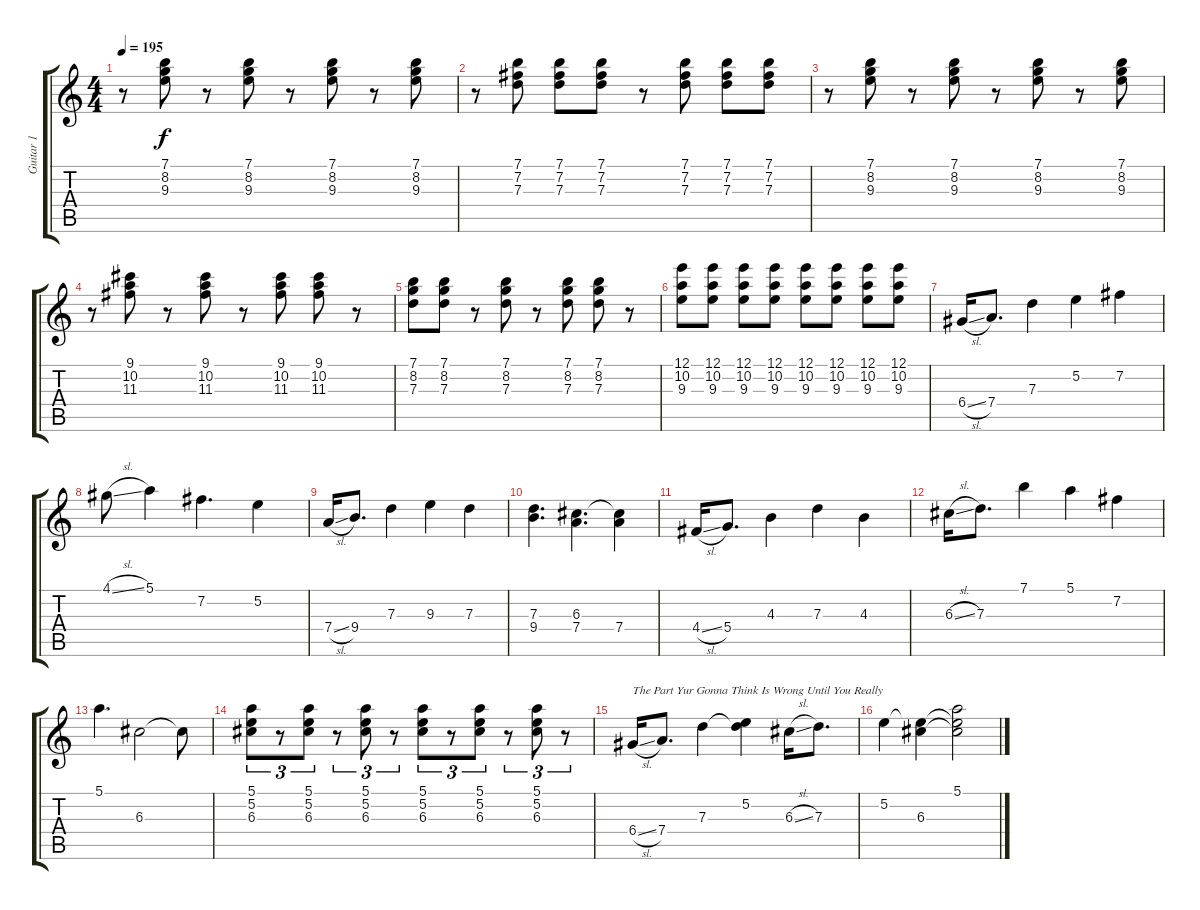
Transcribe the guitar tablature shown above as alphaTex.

\track ("Guitar 1" "Guitar 1") {instrument acousticguitarsteel}
\staff {score tabs}
\tuning (E4 B3 G3 D3 A2 E2) {hide}
\ts (4 4)
\tempo 195
\clef g2
\ks c
r.8{dy f} (7.1 8.2 9.3).8 r.8 (7.1 8.2 9.3).8 r.8 (7.1 8.2 9.3).8 r.8 (7.1 8.2 9.3).8 |
r.8 (7.1 7.2 7.3).8 (7.1 7.2 7.3).8 (7.1 7.2 7.3).8 r.8 (7.1 7.2 7.3).8 (7.1 7.2 7.3).8 (7.1 7.2 7.3).8 |
r.8 (7.1 8.2 9.3).8 r.8 (7.1 8.2 9.3).8 r.8 (7.1 8.2 9.3).8 r.8 (7.1 8.2 9.3).8 |
r.8 (9.1 10.2 11.3).8 r.8 (9.1 10.2 11.3).8 r.8 (9.1 10.2 11.3).8 (9.1 10.2 11.3).8 r.8 |
(7.1 8.2 7.3).8 (7.1 8.2 7.3).8 r.8 (7.1 8.2 7.3).8 r.8 (7.1 8.2 7.3).8 (7.1 8.2 7.3).8 r.8 |
(12.1 10.2 9.3).8 (12.1 10.2 9.3).8 (12.1 10.2 9.3).8 (12.1 10.2 9.3).8 (12.1 10.2 9.3).8 (12.1 10.2 9.3).8 (12.1 10.2 9.3).8 (12.1 10.2 9.3).8 |
6.4{sl}.16 7.4.8{d} 7.3.4 5.2.4 7.2.4 |
4.1{sl}.8 5.1.4 7.2.4{d} 5.2.4 |
7.4{sl}.16 9.4.8{d} 7.3.4 9.3.4 7.3.4 |
(7.3 9.4).4{d} (6.3 7.4).4{d} (6.3{t} 7.4).4 |
4.4{sl}.16 5.4.8{d} 4.3.4 7.3.4 4.3.4 |
6.3{sl}.16 7.3.8{d} 7.1.4 5.1.4 7.2.4 |
5.1.4{d} 6.3.2 6.3{t}.8 |
(5.1 5.2 6.3).8{tu (3 2)} r.8{tu (3 2)} (5.1 5.2 6.3).8{tu (3 2)} r.8{tu (3 2)} (5.1 5.2 6.3).8{tu (3 2)} r.8{tu (3 2)} (5.1 5.2 6.3).8{tu (3 2)} r.8{tu (3 2)} (5.1 5.2 6.3).8{tu (3 2)} r.8{tu (3 2)} (5.1 5.2 6.3).8{tu (3 2)} r.8{tu (3 2)} |
6.4{sl}.16{txt "The Part Yur Gonna Think Is Wrong Until You Really"} 7.4.8{d} 7.3.4 (5.2 7.3{t}).4 6.3{sl}.16 7.3.8{d} |
5.2.4 (5.2{t} 6.3).4 (5.1 5.2{t} 6.3{t}).2
